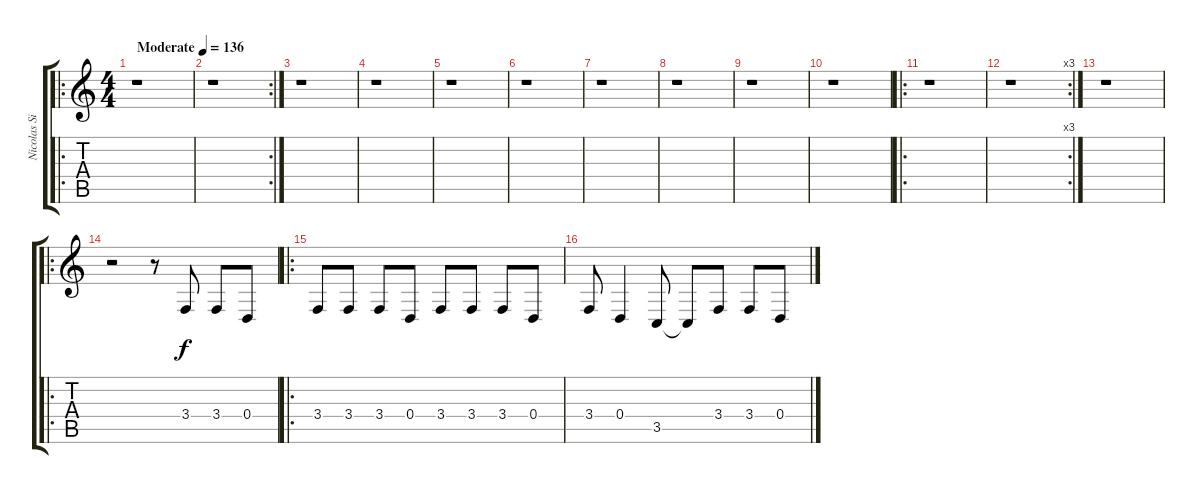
\track ("Nicolas Sirkis" "Nicolas Si") {instrument oboe}
\staff {score tabs}
\tuning (E4 B3 G3 D3 A2 E2) {hide}
\ro
\ts (4 4)
\tempo (136 "Moderate")
\clef g2
\ks c
r.1{dy f instrument oboe} |
\rc 2
r.1 |
r.1 |
r.1 |
r.1 |
r.1 |
r.1 |
r.1 |
r.1 |
r.1 |
\ro
r.1 |
\rc 3
r.1 |
r.1 |
\ro
r.2 r.8 3.4.8 3.4.8 0.4.8 |
\ro
3.4.8 3.4.8 3.4.8 0.4.8 3.4.8 3.4.8 3.4.8 0.4.8 |
3.4.8 0.4.4 3.5.8 3.5{t}.8 3.4.8 3.4.8 0.4.8
